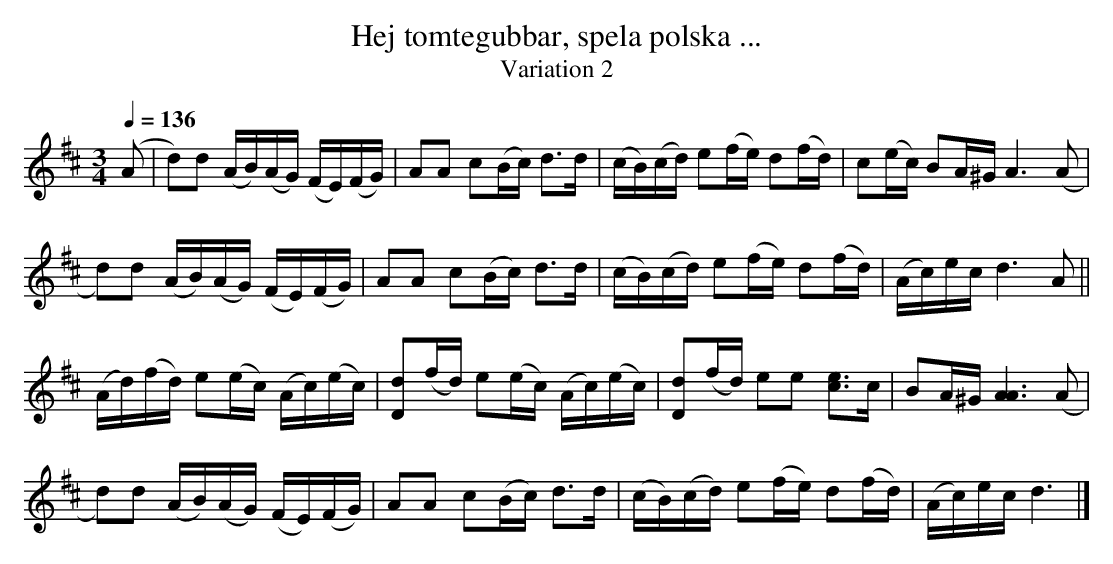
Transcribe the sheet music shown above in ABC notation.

X:1
T:Hej tomtegubbar, spela polska ...
T:Variation 2
M:3/4
L:1/16
Q:1/4=136
K:D
(A2|d2)d2 (AB)(AG) (FE)(FG)|A2A2 c2(Bc) d3d|(cB)(cd) e2(fe) d2(fd)|c2(ec) B2A^G A6 (A2|!
d2)d2 (AB)(AG) (FE)(FG)|A2A2 c2(Bc) d3d|(cB)(cd) e2(fe) d2(fd)|(Ac)ec d6 A2||!
(Ad)(fd) e2(ec) (Ac)(ec)|[D2d2](fd) e2(ec) (Ac)(ec)|[D2d2](fd) e2e2 [c3e3]c|B2A^G [A6A6](A2|!
d2)d2 (AB)(AG) (FE)(FG)|A2A2 c2(Bc) d3d|(cB)(cd) e2(fe) d2(fd)|(Ac)ec d6|]
